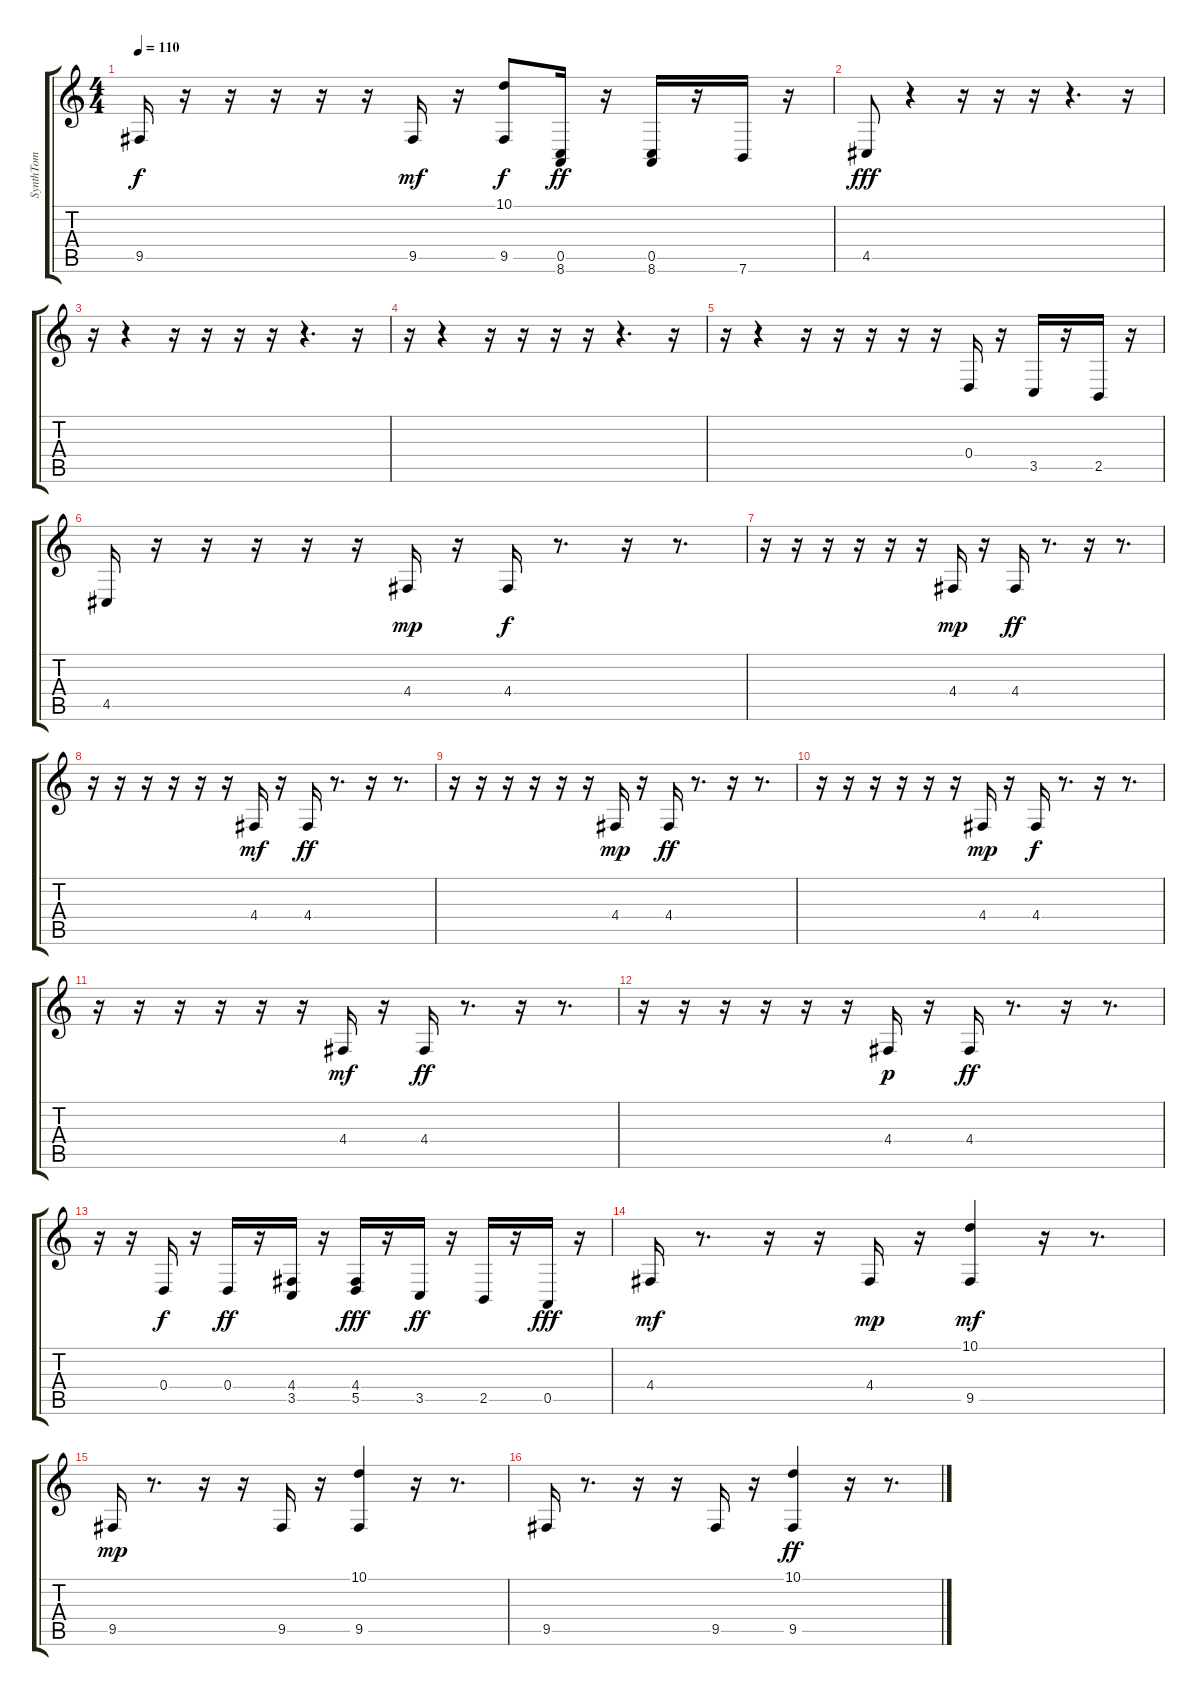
\track ("SynthTom" "SynthTom") {instrument synthdrum}
\staff {score tabs}
\tuning (E4 B3 G3 D3 A2 E2) {hide}
\ts (4 4)
\tempo 110
\clef g2
\ks c
9.5.16{dy f} r.16 r.16 r.16 r.16 r.16 9.5.16{dy mf} r.16 (10.1 9.5).8{dy f} (0.5 8.6).16{dy ff} r.16 (0.5 8.6).16 r.16 7.6.16 r.16 |
4.5.8{dy fff} r.4 r.16 r.16 r.16 r.4{d} r.16 |
r.16 r.4 r.16 r.16 r.16 r.16 r.4{d} r.16 |
r.16 r.4 r.16 r.16 r.16 r.16 r.4{d} r.16 |
r.16 r.4 r.16 r.16 r.16 r.16 r.16 0.4.16 r.16 3.5.16 r.16 2.5.16 r.16 |
4.5.16 r.16 r.16 r.16 r.16 r.16 4.4.16{dy mp} r.16 4.4.16{dy f} r.8{d} r.16 r.8{d} |
r.16 r.16 r.16 r.16 r.16 r.16 4.4.16{dy mp} r.16 4.4.16{dy ff} r.8{d} r.16 r.8{d} |
r.16 r.16 r.16 r.16 r.16 r.16 4.4.16{dy mf} r.16 4.4.16{dy ff} r.8{d} r.16 r.8{d} |
r.16 r.16 r.16 r.16 r.16 r.16 4.4.16{dy mp} r.16 4.4.16{dy ff} r.8{d} r.16 r.8{d} |
r.16 r.16 r.16 r.16 r.16 r.16 4.4.16{dy mp} r.16 4.4.16{dy f} r.8{d} r.16 r.8{d} |
r.16 r.16 r.16 r.16 r.16 r.16 4.4.16{dy mf} r.16 4.4.16{dy ff} r.8{d} r.16 r.8{d} |
r.16 r.16 r.16 r.16 r.16 r.16 4.4.16{dy p} r.16 4.4.16{dy ff} r.8{d} r.16 r.8{d} |
r.16 r.16 0.4.16{dy f} r.16 0.4.16{dy ff} r.16 (4.4 3.5).16 r.16 (4.4 5.5).16{dy fff} r.16 3.5.16{dy ff} r.16 2.5.16 r.16 0.5.16{dy fff} r.16 |
4.4.16{dy mf} r.8{d} r.16 r.16 4.4.16{dy mp} r.16 (10.1 9.5).4{dy mf} r.16 r.8{d} |
9.5.16{dy mp} r.8{d} r.16 r.16 9.5.16 r.16 (10.1 9.5).4 r.16 r.8{d} |
9.5.16 r.8{d} r.16 r.16 9.5.16 r.16 (10.1 9.5).4{dy ff} r.16 r.8{d}
